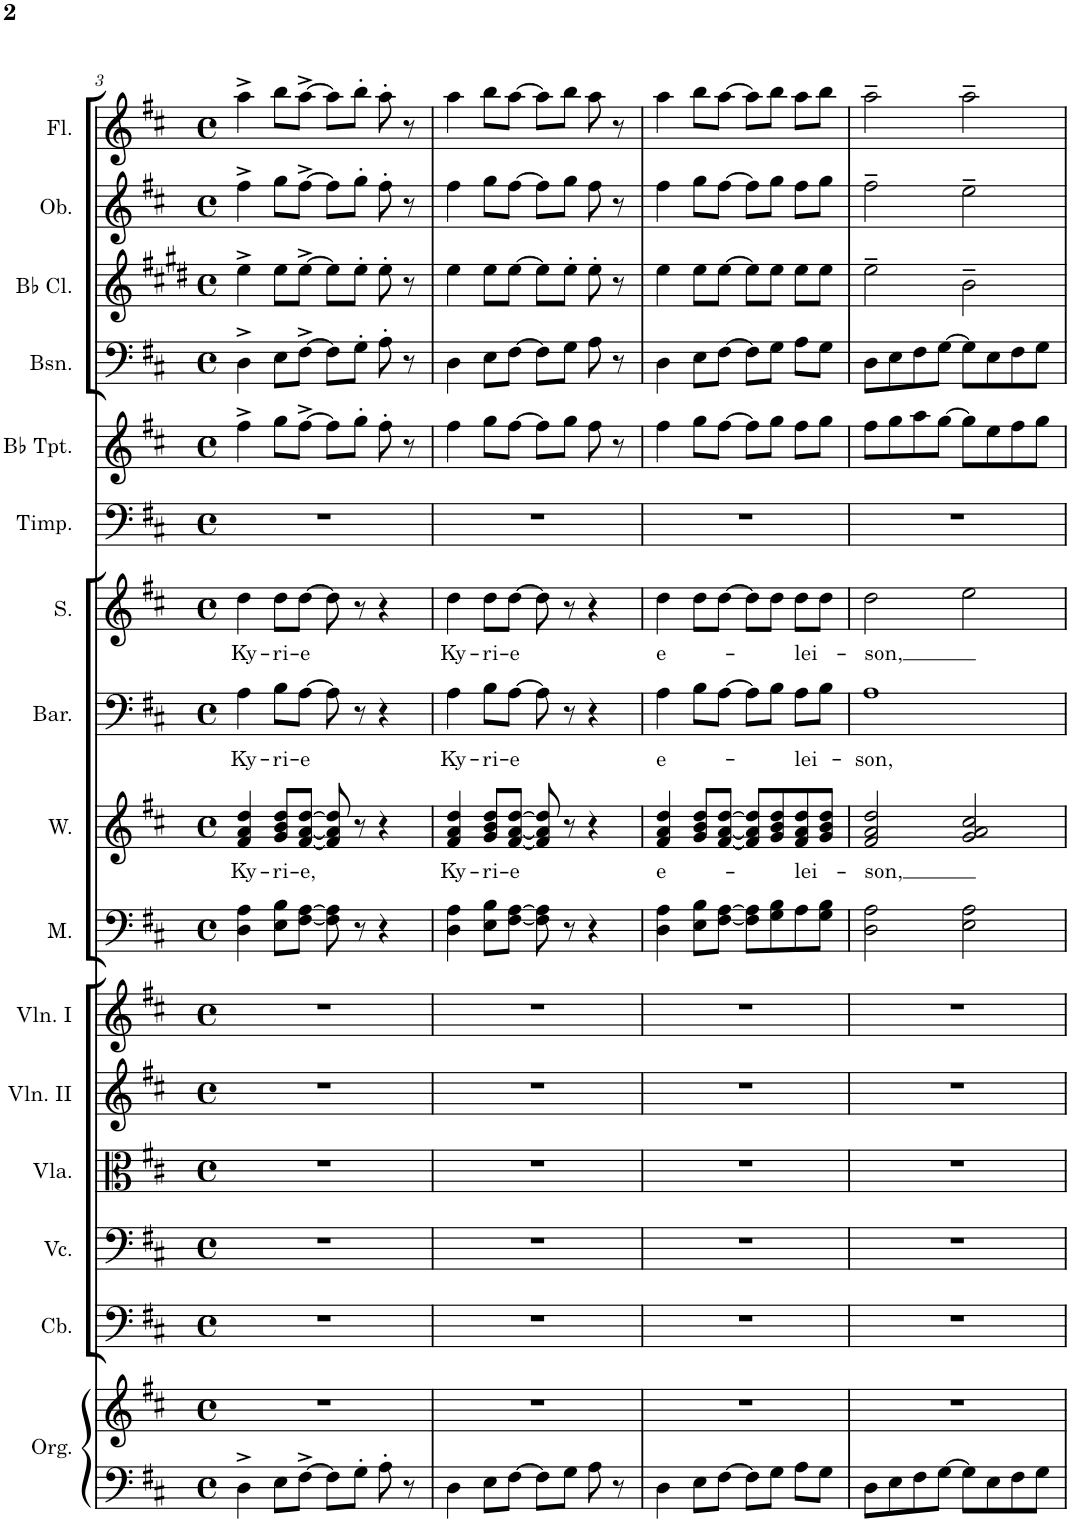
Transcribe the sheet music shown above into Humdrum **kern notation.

**kern	**kern	**kern	**kern	**kern	**kern	**kern	**kern	**kern	**text	**kern	**text	**kern	**text	**kern	**kern	**kern	**kern	**kern	**kern
*part16	*part16	*part15	*part14	*part13	*part12	*part11	*part10	*part9	*part9	*part8	*part8	*part7	*part7	*part6	*part5	*part4	*part3	*part2	*part1
*staff17	*staff16	*staff15	*staff14	*staff13	*staff12	*staff11	*staff10	*staff9	*staff9	*staff8	*staff8	*staff7	*staff7	*staff6	*staff5	*staff4	*staff3	*staff2	*staff1
*I"Organ	*	*I"Contrabasses	*I"Violoncellos	*I"Violas	*I"Violins II	*I"Violins I	*I"Men	*I"Women	*	*I"Baritone	*	*I"Soprano	*	*I"Timpani	*I"Trumpets in Bb	*I"Bassoons	*I"Clarinets in Bb	*I"Oboes	*I"Flutes
*I'Org.	*	*I'Cb.	*I'Vc.	*I'Vla.	*I'Vln. II	*I'Vln. I	*I'M.	*I'W.	*	*I'Bar.	*	*I'S.	*	*I'Timp.	*	*I'Bsn.	*	*I'Ob.	*I'Fl.
!!LO:PB:g=z
*clefF4	*clefG2	*clefF4	*clefF4	*clefC3	*clefG2	*clefG2	*clefF4	*clefG2	*	*clefF4	*	*clefG2	*	*clefF4	*clefG2	*clefF4	*clefG2	*clefG2	*clefG2
*	*	*Trd7c12	*	*	*	*	*	*	*	*	*	*	*	*	*Trd1c2	*	*Trd1c2	*	*
*k[f#c#]	*k[f#c#]	*k[f#c#]	*k[f#c#]	*k[f#c#]	*k[f#c#]	*k[f#c#]	*k[f#c#]	*k[f#c#]	*	*k[f#c#]	*	*k[f#c#]	*	*k[f#c#]	*k[f#c#]	*k[f#c#]	*k[f#c#g#d#]	*k[f#c#]	*k[f#c#]
*M4/4	*M4/4	*M4/4	*M4/4	*M4/4	*M4/4	*M4/4	*M4/4	*M4/4	*	*M4/4	*	*M4/4	*	*M4/4	*M4/4	*M4/4	*M4/4	*M4/4	*M4/4
*met(c)	*met(c)	*met(c)	*met(c)	*met(c)	*met(c)	*met(c)	*met(c)	*met(c)	*	*met(c)	*	*met(c)	*	*met(c)	*met(c)	*met(c)	*met(c)	*met(c)	*met(c)
=3	=3	=3	=3	=3	=3	=3	=3	=3	=3	=3	=3	=3	=3	=3	=3	=3	=3	=3	=3
!	!	!	!	!	!	!	!	!	!LO:LY:b	!	!LO:LY:b	!	!LO:LY:b	!	!	!	!	!	!
4D^\	1r	1r	1r	1r	1r	1r	4D\ 4A\	4f#/ 4a/ 4dd/	Ky-	4A\	Ky-	4dd\	Ky-	1r	4ff#^\	4D^\	4ee^\	4ff#^\	4aa^\
!	!	!	!	!	!	!	!	!	!LO:LY:b	!	!LO:LY:b	!	!LO:LY:b	!	!	!	!	!	!
8E\L	.	.	.	.	.	.	8E\ 8B\L	8g/ 8b/ 8dd/L	-ri-	8B\L	-ri-	8dd\L	-ri-	.	8gg\L	8E\L	8ee\L	8gg\L	8bb\L
!	!	!	!	!	!	!	!	!	!LO:LY:b	!	!LO:LY:b	!	!LO:LY:b	!	!	!	!	!	!
[8F#^\J	.	.	.	.	.	.	[8F#\ [8A\J	[8f#/ [8a/ [8dd/J	-e,	[8A\J	-e	[8dd\J	-e	.	[8ff#^\J	[8F#^\J	[8ee^\J	[8ff#^\J	[8aa^\J
8F#\L]	.	.	.	.	.	.	8F#\] 8A\]	8f#/] 8a/] 8dd/]	.	8A\]	.	8dd\]	.	.	8ff#\L]	8F#\L]	8ee\L]	8ff#\L]	8aa\L]
8G'\J	.	.	.	.	.	.	8r	8r	.	8r	.	8r	.	.	8gg'\J	8G'\J	8ee'\J	8gg'\J	8bb'\J
8A'\	.	.	.	.	.	.	4r	4r	.	4r	.	4r	.	.	8ff#'\	8A'\	8ee'\	8ff#'\	8aa'\
8r	.	.	.	.	.	.	.	.	.	.	.	.	.	.	8r	8r	8r	8r	8r
=4	=4	=4	=4	=4	=4	=4	=4	=4	=4	=4	=4	=4	=4	=4	=4	=4	=4	=4	=4
!	!	!	!	!	!	!	!	!	!LO:LY:b	!	!LO:LY:b	!	!LO:LY:b	!	!	!	!	!	!
4D\	1r	1r	1r	1r	1r	1r	4D\ 4A\	4f#/ 4a/ 4dd/	Ky-	4A\	Ky-	4dd\	Ky-	1r	4ff#\	4D\	4ee\	4ff#\	4aa\
!	!	!	!	!	!	!	!	!	!LO:LY:b	!	!LO:LY:b	!	!LO:LY:b	!	!	!	!	!	!
8E\L	.	.	.	.	.	.	8E\ 8B\L	8g/ 8b/ 8dd/L	-ri-	8B\L	-ri-	8dd\L	-ri-	.	8gg\L	8E\L	8ee\L	8gg\L	8bb\L
!	!	!	!	!	!	!	!	!	!LO:LY:b	!	!LO:LY:b	!	!LO:LY:b	!	!	!	!	!	!
[8F#\J	.	.	.	.	.	.	[8F#\ [8A\J	[8f#/ [8a/ [8dd/J	-e	[8A\J	-e	[8dd\J	-e	.	[8ff#\J	[8F#\J	[8ee\J	[8ff#\J	[8aa\J
8F#\L]	.	.	.	.	.	.	8F#\] 8A\]	8f#/] 8a/] 8dd/]	.	8A\]	.	8dd\]	.	.	8ff#\L]	8F#\L]	8ee\L]	8ff#\L]	8aa\L]
8G\J	.	.	.	.	.	.	8r	8r	.	8r	.	8r	.	.	8gg\J	8G\J	8ee'\J	8gg\J	8bb\J
8A\	.	.	.	.	.	.	4r	4r	.	4r	.	4r	.	.	8ff#\	8A\	8ee'\	8ff#\	8aa\
8r	.	.	.	.	.	.	.	.	.	.	.	.	.	.	8r	8r	8r	8r	8r
=5	=5	=5	=5	=5	=5	=5	=5	=5	=5	=5	=5	=5	=5	=5	=5	=5	=5	=5	=5
!	!	!	!	!	!	!	!	!	!LO:LY:b	!	!LO:LY:b	!	!LO:LY:b	!	!	!	!	!	!
4D\	1r	1r	1r	1r	1r	1r	4D\ 4A\	4f#/ 4a/ 4dd/	e-	4A\	e-	4dd\	e-	1r	4ff#\	4D\	4ee\	4ff#\	4aa\
8E\L	.	.	.	.	.	.	8E\ 8B\L	8g/ 8b/ 8dd/L	.	8B\L	.	8dd\L	.	.	8gg\L	8E\L	8ee\L	8gg\L	8bb\L
[8F#\J	.	.	.	.	.	.	[8F#\ [8A\J	[8f#/ [8a/ [8dd/J	.	[8A\J	.	[8dd\J	.	.	[8ff#\J	[8F#\J	[8ee\J	[8ff#\J	[8aa\J
8F#\L]	.	.	.	.	.	.	8F#\] 8A\]L	8f#/] 8a/] 8dd/]L	.	8A\L]	.	8dd\L]	.	.	8ff#\L]	8F#\L]	8ee\L]	8ff#\L]	8aa\L]
8G\J	.	.	.	.	.	.	8G\ 8B\	8g/ 8b/ 8dd/	.	8B\J	.	8dd\J	.	.	8gg\J	8G\J	8ee\J	8gg\J	8bb\J
!	!	!	!	!	!	!	!	!	!LO:LY:b	!	!LO:LY:b	!	!LO:LY:b	!	!	!	!	!	!
8A\L	.	.	.	.	.	.	8A\	8f#/ 8a/ 8dd/	-lei-	8A\L	-lei-	8dd\L	-lei-	.	8ff#\L	8A\L	8ee\L	8ff#\L	8aa\L
8G\J	.	.	.	.	.	.	8G\ 8B\J	8g/ 8b/ 8dd/J	.	8B\J	.	8dd\J	.	.	8gg\J	8G\J	8ee\J	8gg\J	8bb\J
=6	=6	=6	=6	=6	=6	=6	=6	=6	=6	=6	=6	=6	=6	=6	=6	=6	=6	=6	=6
!	!	!	!	!	!	!	!	!	!LO:LY:b	!	!LO:LY:b	!	!LO:LY:b	!	!	!	!	!	!
8D\L	1r	1r	1r	1r	1r	1r	2D\ 2A\	2f#/ 2a/ 2dd/	-son,	1A	-son,	2dd\	-son,	1r	8ff#\L	8D\L	2ee~\	2ff#~\	2aa~\
8E\	.	.	.	.	.	.	.	.	.	.	.	.	.	.	8gg\	8E\	.	.	.
8F#\	.	.	.	.	.	.	.	.	.	.	.	.	.	.	8aa\	8F#\	.	.	.
[8G\J	.	.	.	.	.	.	.	.	.	.	.	.	.	.	[8gg\J	[8G\J	.	.	.
8G\L]	.	.	.	.	.	.	2E\ 2A\	2g/ 2a/ 2cc#/	.	.	.	2ee\	.	.	8gg\L]	8G\L]	2b~\	2ee~\	2aa~\
8E\	.	.	.	.	.	.	.	.	.	.	.	.	.	.	8ee\	8E\	.	.	.
8F#\	.	.	.	.	.	.	.	.	.	.	.	.	.	.	8ff#\	8F#\	.	.	.
8G\J	.	.	.	.	.	.	.	.	.	.	.	.	.	.	8gg\J	8G\J	.	.	.
=	=	=	=	=	=	=	=	=	=	=	=	=	=	=	=	=	=	=	=
*-	*-	*-	*-	*-	*-	*-	*-	*-	*-	*-	*-	*-	*-	*-	*-	*-	*-	*-	*-
